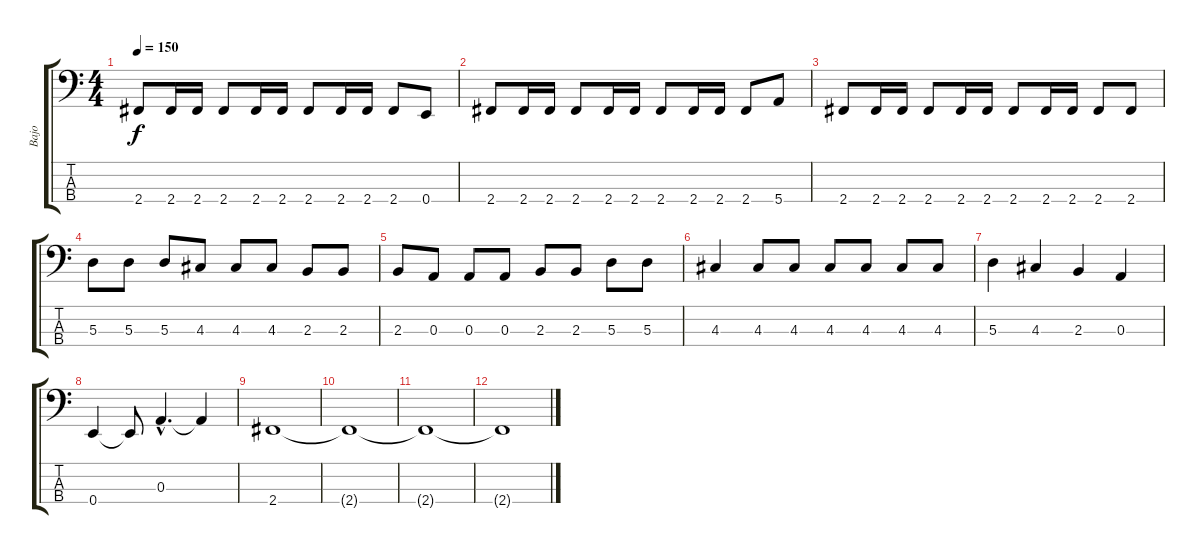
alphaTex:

\track ("Bajo" "Bajo") {instrument electricbassfinger}
\staff {score tabs}
\tuning (G2 D2 A1 E1) {hide}
\ts (4 4)
\tempo 150
\clef f4
\ks c
2.4.8{dy f} 2.4.16 2.4.16 2.4.8 2.4.16 2.4.16 2.4.8 2.4.16 2.4.16 2.4.8 0.4.8 |
2.4.8 2.4.16 2.4.16 2.4.8 2.4.16 2.4.16 2.4.8 2.4.16 2.4.16 2.4.8 5.4.8 |
2.4.8 2.4.16 2.4.16 2.4.8 2.4.16 2.4.16 2.4.8 2.4.16 2.4.16 2.4.8 2.4.8 |
5.3.8 5.3.8 5.3.8 4.3.8 4.3.8 4.3.8 2.3.8 2.3.8 |
2.3.8 0.3.8 0.3.8 0.3.8 2.3.8 2.3.8 5.3.8 5.3.8 |
4.3.4 4.3.8 4.3.8 4.3.8 4.3.8 4.3.8 4.3.8 |
5.3.4 4.3.4 2.3.4 0.3.4 |
0.4.4 0.4{t}.8 0.3{hac}.4{d} 0.3{t}.4 |
2.4.1 |
2.4{t}.1 |
2.4{t}.1{volume 0} |
2.4{t}.1
